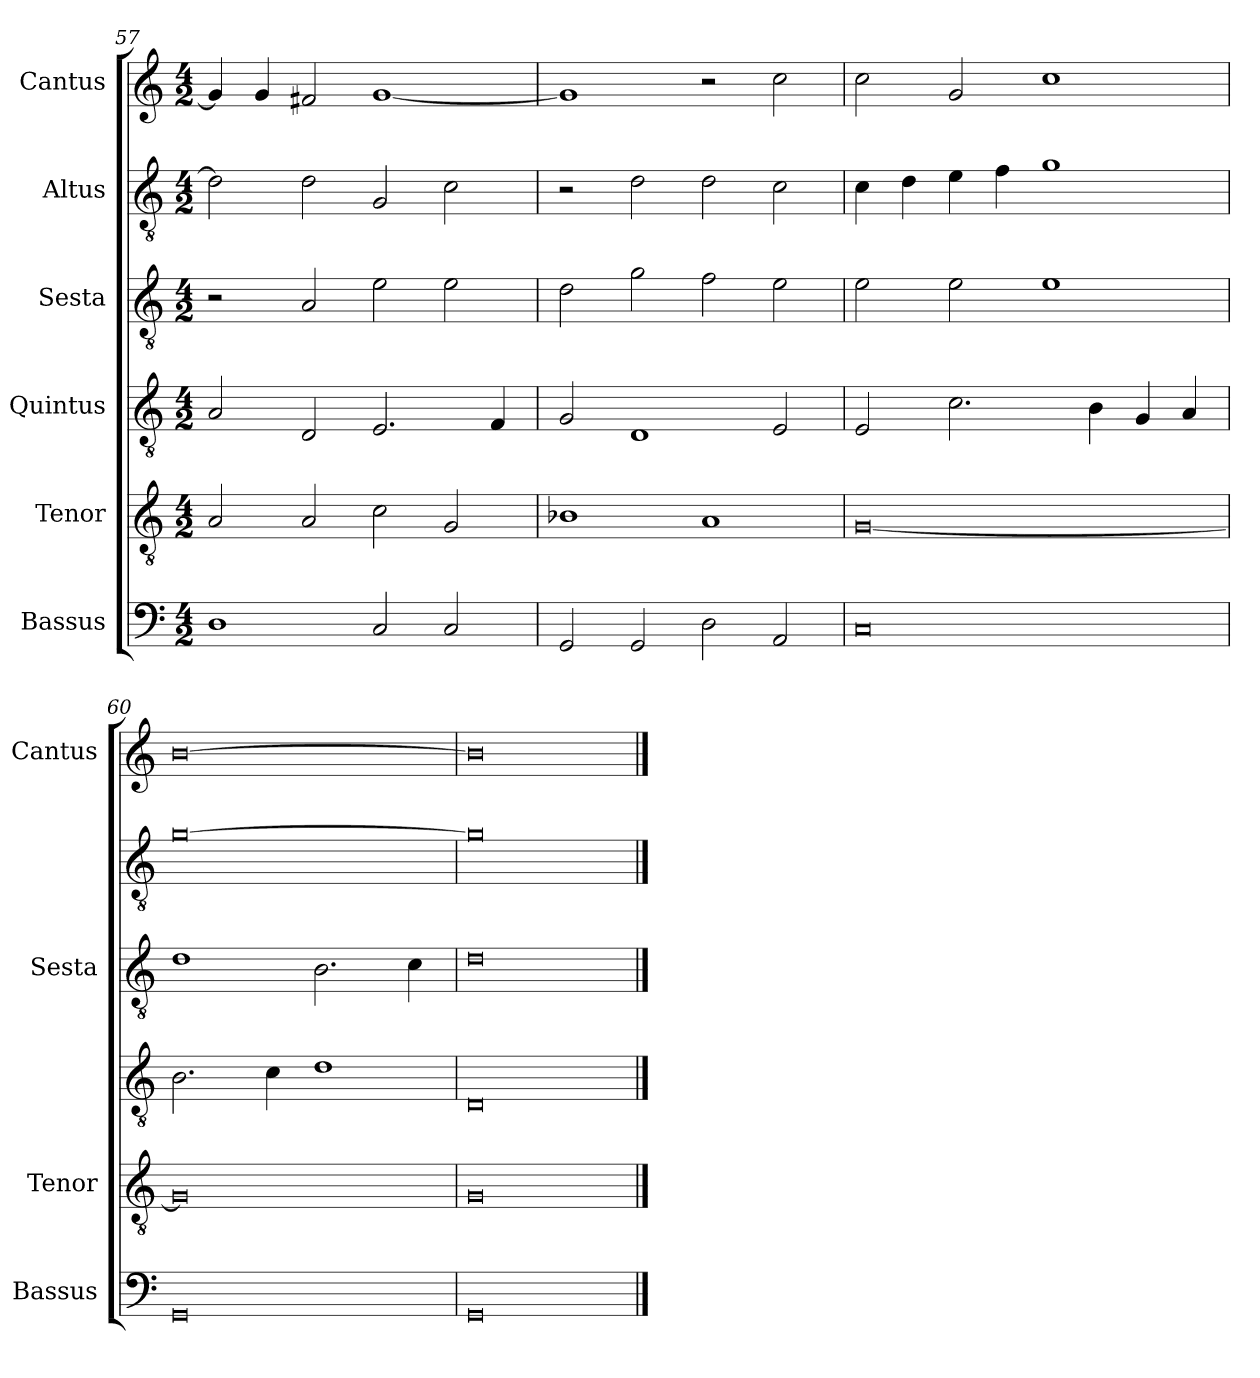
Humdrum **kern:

**kern	**kern	**kern	**kern	**kern	**kern
*part6	*part5	*part4	*part3	*part2	*part1
*staff6	*staff5	*staff4	*staff3	*staff2	*staff1
*I"Bassus	*I"Tenor	*I"Quintus	*I"Sesta	*I"Altus	*I"Cantus
*I'Bassus	*I'Tenor	*	*I'Sesta	*	*I'Cantus
*clefF4	*clefGv2	*clefGv2	*clefGv2	*clefGv2	*clefG2
*k[]	*k[]	*k[]	*k[]	*k[]	*k[]
*M4/2	*M4/2	*M4/2	*M4/2	*M4/2	*M4/2
=57	=57	=57	=57	=57	=57
1D	2A/	2A/	2r	2d\]	4g/]
.	.	.	.	.	4g/
.	2A/	2D/	2A/	2d\	2f#X/
2C/	2c\	2.E/	2e\	2G/	[1g
2C/	2G/	.	2e\	2c\	.
.	.	4F/	.	.	.
=58	=58	=58	=58	=58	=58
2GG/	1B-X	2G/	2d\	2r	1g]
2GG/	.	1D	2g\	2d\	.
2D\	1A	.	2f\	2d\	2r
2AA/	.	2E/	2e\	2c\	2cc\
=59	=59	=59	=59	=59	=59
0C	[0G	2E/	2e\	4c\	2cc\
.	.	.	.	4d\	.
.	.	2.c\	2e\	4e\	2g/
.	.	.	.	4f\	.
.	.	.	1e	1g	1cc
.	.	4B\	.	.	.
.	.	4G/	.	.	.
.	.	4A/	.	.	.
=60	=60	=60	=60	=60	=60
0GG	0G]	2.B\	1d	[0g	[0b
.	.	4c\	.	.	.
.	.	1d	2.B\	.	.
.	.	.	4c\	.	.
=61	=61	=61	=61	=61	=61
0GG	0G	0D	0d	0g]	0b]
==	==	==	==	==	==
*-	*-	*-	*-	*-	*-
